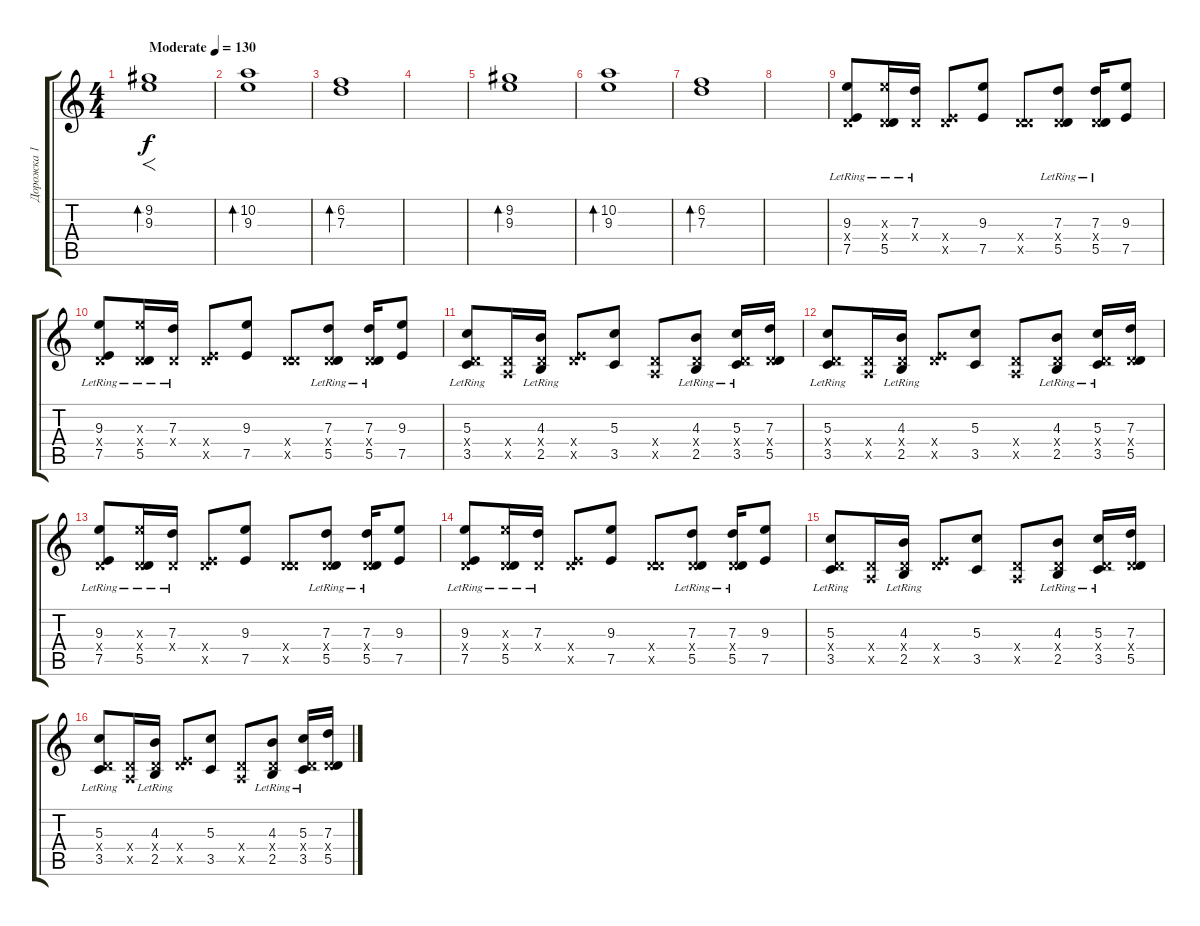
\track ("Дорожка 1" "Дорожка 1") {instrument acousticguitarsteel}
\staff {score tabs}
\tuning (E4 B3 G3 D3 A2 E2) {hide}
\ts (4 4)
\tempo (130 "Moderate")
\clef g2
\ks c
(9.2 9.3).1{f bd 480 dy f instrument acousticguitarsteel} |
(10.2 9.3).1{bd 480} |
(6.2 7.3).1{bd 480} |
|
(9.2 9.3).1{bd 480} |
(10.2 9.3).1{bd 480} |
(6.2 7.3).1{bd 480} |
|
(9.3{lr} 0.4{x} 7.5{lr}).8 (9.3{x} 0.4{x} 5.5{lr}).16 (7.3{lr} 0.4{x}).16 (0.4{x} 7.5{x}).8 (9.3 7.5).8 (0.4{x} 5.5{x}).8 (7.3 0.4{x} 5.5{lr}).8 (7.3{lr} 0.4{x} 5.5{lr}).16 (9.3 7.5).8 |
(9.3{lr} 0.4{x} 7.5{lr}).8 (9.3{x} 0.4{x} 5.5{lr}).16 (7.3{lr} 0.4{x}).16 (0.4{x} 7.5{x}).8 (9.3 7.5).8 (0.4{x} 5.5{x}).8 (7.3 0.4{x} 5.5{lr}).8 (7.3{lr} 0.4{x} 5.5{lr}).16 (9.3 7.5).8 |
(5.3{lr} 0.4{x} 3.5{lr}).8 (0.4{x} 0.5{x}).16 (4.3{lr} 0.4{x} 2.5).16 (0.4{x} 7.5{x}).8 (5.3 3.5).8 (0.4{x} 0.5{x}).8 (4.3 0.4{x} 2.5{lr}).8 (5.3{lr} 0.4{x} 3.5{lr}).16 (7.3 0.4{x} 5.5).16 |
(5.3{lr} 0.4{x} 3.5{lr}).8 (0.4{x} 0.5{x}).16 (4.3{lr} 0.4{x} 2.5).16 (0.4{x} 7.5{x}).8 (5.3 3.5).8 (0.4{x} 0.5{x}).8 (4.3 0.4{x} 2.5{lr}).8 (5.3{lr} 0.4{x} 3.5{lr}).16 (7.3 0.4{x} 5.5).16 |
(9.3{lr} 0.4{x} 7.5{lr}).8 (9.3{x} 0.4{x} 5.5{lr}).16 (7.3{lr} 0.4{x}).16 (0.4{x} 7.5{x}).8 (9.3 7.5).8 (0.4{x} 5.5{x}).8 (7.3 0.4{x} 5.5{lr}).8 (7.3{lr} 0.4{x} 5.5{lr}).16 (9.3 7.5).8 |
(9.3{lr} 0.4{x} 7.5{lr}).8 (9.3{x} 0.4{x} 5.5{lr}).16 (7.3{lr} 0.4{x}).16 (0.4{x} 7.5{x}).8 (9.3 7.5).8 (0.4{x} 5.5{x}).8 (7.3 0.4{x} 5.5{lr}).8 (7.3{lr} 0.4{x} 5.5{lr}).16 (9.3 7.5).8 |
(5.3{lr} 0.4{x} 3.5{lr}).8 (0.4{x} 0.5{x}).16 (4.3{lr} 0.4{x} 2.5).16 (0.4{x} 7.5{x}).8 (5.3 3.5).8 (0.4{x} 0.5{x}).8 (4.3 0.4{x} 2.5{lr}).8 (5.3{lr} 0.4{x} 3.5{lr}).16 (7.3 0.4{x} 5.5).16 |
(5.3{lr} 0.4{x} 3.5{lr}).8 (0.4{x} 0.5{x}).16 (4.3{lr} 0.4{x} 2.5).16 (0.4{x} 7.5{x}).8 (5.3 3.5).8 (0.4{x} 0.5{x}).8 (4.3 0.4{x} 2.5{lr}).8 (5.3{lr} 0.4{x} 3.5{lr}).16 (7.3 0.4{x} 5.5).16
